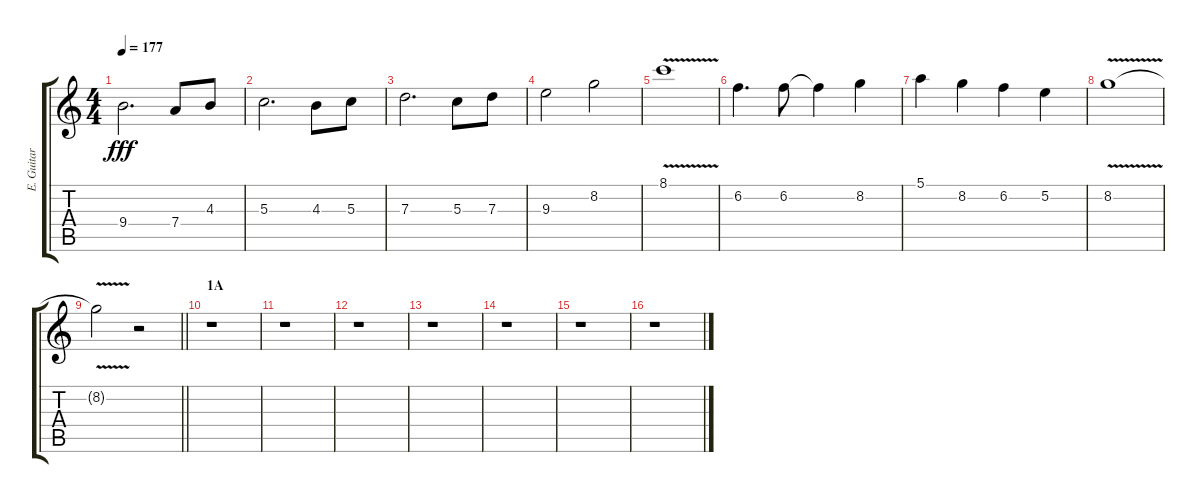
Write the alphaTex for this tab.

\track ("E. Guitar III" "E. Guitar ") {instrument overdrivenguitar}
\staff {score tabs}
\tuning (E4 B3 G3 D3 A2 E2) {hide}
\ts (4 4)
\tempo 177
\clef g2
\ks c
9.4.2{d dy fff} 7.4.8 4.3.8 |
5.3.2{d} 4.3.8 5.3.8 |
7.3.2{d} 5.3.8 7.3.8 |
9.3.2 8.2.2 |
8.1{v}.1 |
6.2.4{d} 6.2.8 6.2{t}.4 8.2.4 |
5.1.4 8.2.4 6.2.4 5.2.4 |
8.2{v}.1 |
\barLineRight lightlight
8.2{t}.2 r.2 |
\section ("" "1A")
r.1 |
r.1 |
r.1 |
r.1 |
r.1 |
r.1 |
r.1
